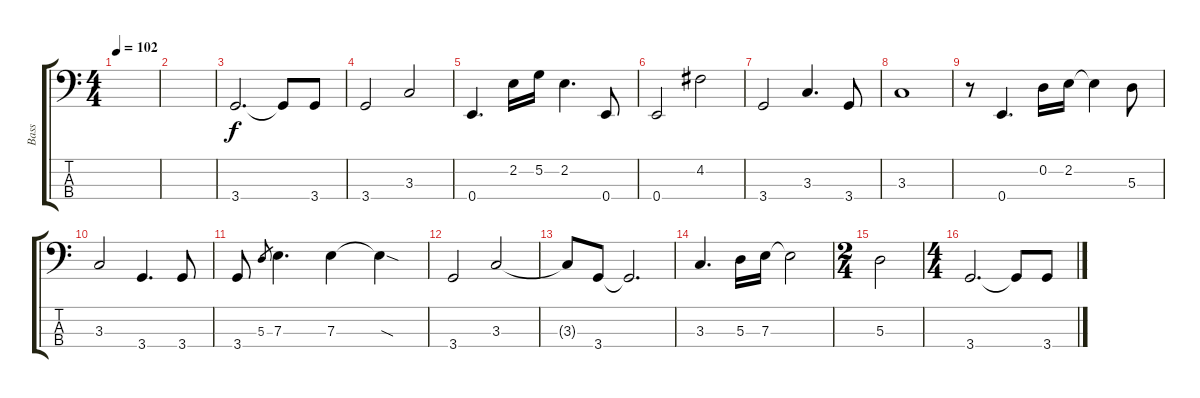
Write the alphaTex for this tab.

\track ("Bass" "Bass") {instrument electricbassfinger}
\staff {score tabs}
\tuning (G2 D2 A1 E1) {hide}
\ts (4 4)
\tempo 102
\clef f4
\ks c
|
|
3.4.2{d} 3.4{t}.8 3.4.8 |
3.4.2 3.3.2 |
0.4.4{d} 2.2.16 5.2.16 2.2.4{d} 0.4.8 |
0.4.2 4.2.2 |
3.4.2 3.3.4{d} 3.4.8 |
3.3.1 |
r.8 0.4.4{d} 0.2.16 2.2.16 2.2{t}.4 5.3.8 |
3.3.2 3.4.4{d} 3.4.8 |
3.4.8 5.3.8{gr} 7.3.4{d} 7.3.4 7.3{sod t}.4 |
3.4.2 3.3.2 |
3.3{t}.8 3.4.8 3.4{t}.2{d} |
3.3.4{d} 5.3.16 7.3.16 7.3{t}.2 |
\ts (2 4)
5.3.2 |
\ts (4 4)
3.4.2{d} 3.4{t}.8 3.4.8
